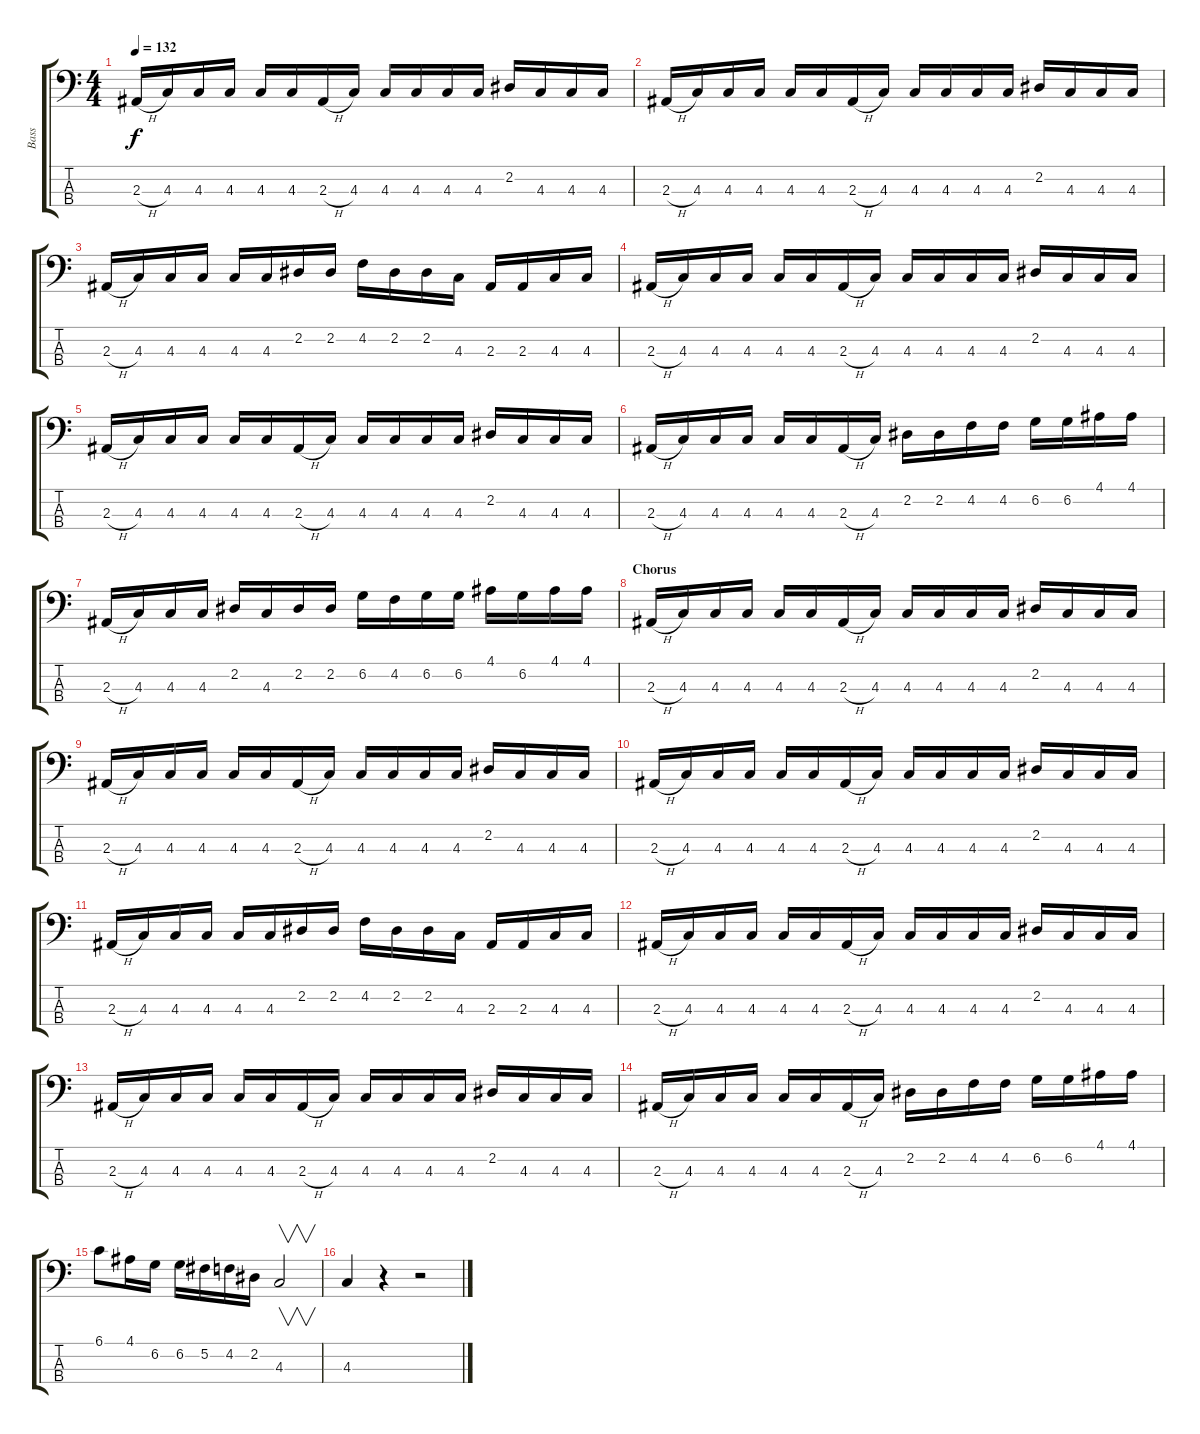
\track ("Bass" "Bass") {instrument electricbasspick}
\staff {score tabs}
\tuning (Gb2 Db2 Ab1 Eb1) {hide}
\ts (4 4)
\tempo 132
\clef f4
\ks c
2.3{h}.16{dy f} 4.3.16 4.3.16 4.3.16 4.3.16 4.3.16 2.3{h}.16 4.3.16 4.3.16 4.3.16 4.3.16 4.3.16 2.2.16 4.3.16 4.3.16 4.3.16 |
2.3{h}.16 4.3.16 4.3.16 4.3.16 4.3.16 4.3.16 2.3{h}.16 4.3.16 4.3.16 4.3.16 4.3.16 4.3.16 2.2.16 4.3.16 4.3.16 4.3.16 |
2.3{h}.16 4.3.16 4.3.16 4.3.16 4.3.16 4.3.16 2.2.16 2.2.16 4.2.16 2.2.16 2.2.16 4.3.16 2.3.16 2.3.16 4.3.16 4.3.16 |
2.3{h}.16 4.3.16 4.3.16 4.3.16 4.3.16 4.3.16 2.3{h}.16 4.3.16 4.3.16 4.3.16 4.3.16 4.3.16 2.2.16 4.3.16 4.3.16 4.3.16 |
2.3{h}.16 4.3.16 4.3.16 4.3.16 4.3.16 4.3.16 2.3{h}.16 4.3.16 4.3.16 4.3.16 4.3.16 4.3.16 2.2.16 4.3.16 4.3.16 4.3.16 |
2.3{h}.16 4.3.16 4.3.16 4.3.16 4.3.16 4.3.16 2.3{h}.16 4.3.16 2.2.16 2.2.16 4.2.16 4.2.16 6.2.16 6.2.16 4.1.16 4.1.16 |
2.3{h}.16 4.3.16 4.3.16 4.3.16 2.2.16 4.3.16 2.2.16 2.2.16 6.2.16 4.2.16 6.2.16 6.2.16 4.1.16 6.2.16 4.1.16 4.1.16 |
\section ("" "Chorus")
2.3{h}.16 4.3.16 4.3.16 4.3.16 4.3.16 4.3.16 2.3{h}.16 4.3.16 4.3.16 4.3.16 4.3.16 4.3.16 2.2.16 4.3.16 4.3.16 4.3.16 |
2.3{h}.16 4.3.16 4.3.16 4.3.16 4.3.16 4.3.16 2.3{h}.16 4.3.16 4.3.16 4.3.16 4.3.16 4.3.16 2.2.16 4.3.16 4.3.16 4.3.16 |
2.3{h}.16 4.3.16 4.3.16 4.3.16 4.3.16 4.3.16 2.3{h}.16 4.3.16 4.3.16 4.3.16 4.3.16 4.3.16 2.2.16 4.3.16 4.3.16 4.3.16 |
2.3{h}.16 4.3.16 4.3.16 4.3.16 4.3.16 4.3.16 2.2.16 2.2.16 4.2.16 2.2.16 2.2.16 4.3.16 2.3.16 2.3.16 4.3.16 4.3.16 |
2.3{h}.16 4.3.16 4.3.16 4.3.16 4.3.16 4.3.16 2.3{h}.16 4.3.16 4.3.16 4.3.16 4.3.16 4.3.16 2.2.16 4.3.16 4.3.16 4.3.16 |
2.3{h}.16 4.3.16 4.3.16 4.3.16 4.3.16 4.3.16 2.3{h}.16 4.3.16 4.3.16 4.3.16 4.3.16 4.3.16 2.2.16 4.3.16 4.3.16 4.3.16 |
2.3{h}.16 4.3.16 4.3.16 4.3.16 4.3.16 4.3.16 2.3{h}.16 4.3.16 2.2.16 2.2.16 4.2.16 4.2.16 6.2.16 6.2.16 4.1.16 4.1.16 |
6.1.8 4.1.16 6.2.16 6.2.16 5.2.16 4.2.16 2.2.16 4.3.2{v} |
4.3.4 r.4 r.2
